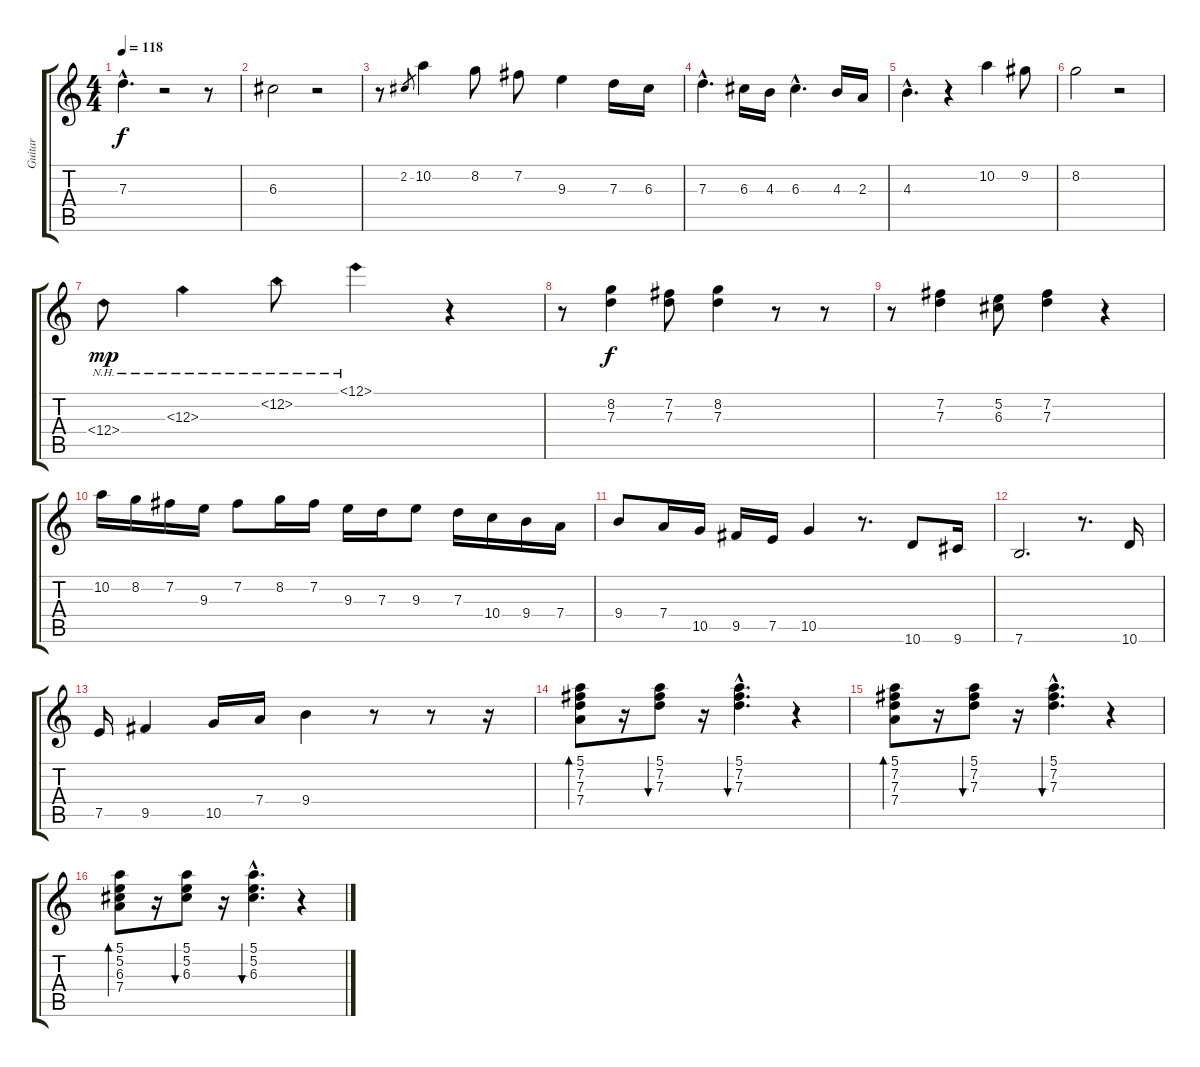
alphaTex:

\track ("Guitar" "Guitar") {instrument distortionguitar}
\staff {score tabs}
\tuning (E4 B3 G3 D3 A2 E2) {hide}
\ts (4 4)
\tempo 118
\clef g2
\ks c
7.3{hac}.4{d dy f} r.2 r.8 |
6.3.2 r.2 |
r.8 2.2.8{gr} 10.2.4 8.2.8 7.2.8 9.3.4 7.3.16 6.3.16 |
7.3{hac}.4{d} 6.3.16 4.3.16 6.3{hac}.4{d} 4.3.16 2.3.16 |
4.3{hac}.4{d} r.4 10.2.4 9.2.8 |
8.2.2 r.2 |
12.4{nh}.8{dy mp} 12.3{nh}.4 12.2{nh}.8 12.1{nh}.4 r.4 |
r.8 (8.2 7.3).4{dy f} (7.2 7.3).8 (8.2 7.3).4 r.8 r.8 |
r.8 (7.2 7.3).4 (5.2 6.3).8 (7.2 7.3).4 r.4 |
10.2.16 8.2.16 7.2.16 9.3.16 7.2.8 8.2.16 7.2.16 9.3.16 7.3.16 9.3.8 7.3.16 10.4.16 9.4.16 7.4.16 |
9.4.8 7.4.16 10.5.16 9.5.16 7.5.16 10.5.4 r.8{d} 10.6.8 9.6.16 |
7.6.2{d} r.8{d} 10.6.16 |
7.5.16 9.5.4 10.5.16 7.4.16 9.4.4 r.8 r.8 r.16 |
(5.1 7.2 7.3 7.4).8{bd 60 instrument electricguitarclean} r.16 (5.1 7.2 7.3).8{bu 60} r.16 (5.1{hac} 7.2{hac} 7.3{hac}).4{d bu 60} r.4 |
(5.1 7.2 7.3 7.4).8{bd 60} r.16 (5.1 7.2 7.3).8{bu 60} r.16 (5.1{hac} 7.2{hac} 7.3{hac}).4{d bu 60} r.4 |
(5.1 5.2 6.3 7.4).8{bd 60} r.16 (5.1 5.2 6.3).8{bu 60} r.16 (5.1{hac} 5.2{hac} 6.3{hac}).4{d bu 60} r.4
